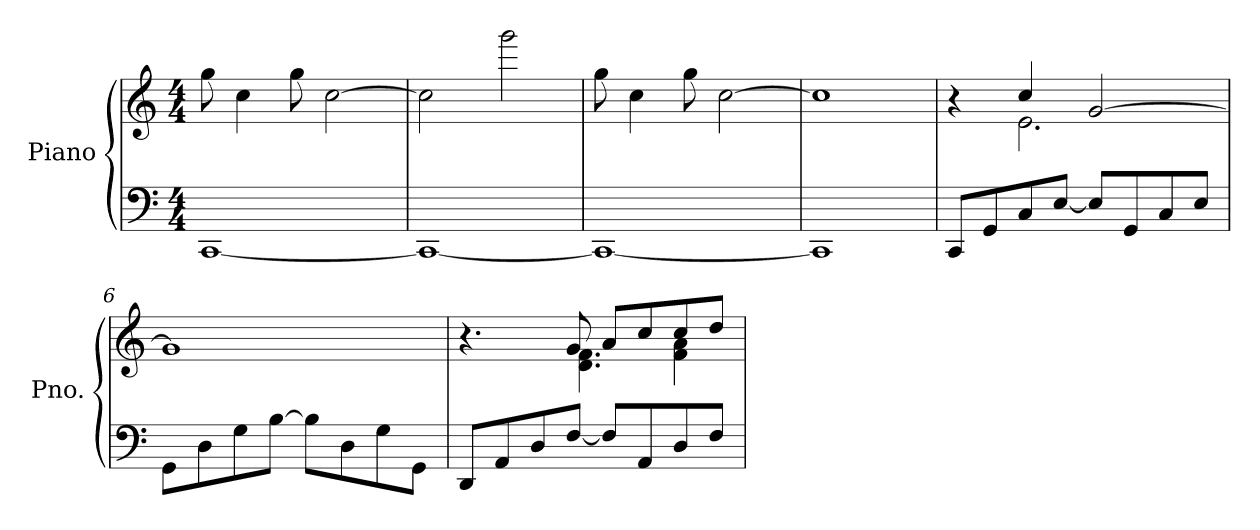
**kern	**kern	**dynam
*part1	*part1	*part1
*staff2	*staff1	*staff1/2
*I"Piano	*	*
*I'Pno.	*	*
*clefF4	*clefG2	*
*k[]	*k[]	*
*M4/4	*M4/4	*
*MM92	*MM92	*
=1	=1	=1
!	!	!LO:DY:b=2
!	!	!LO:DY:n=1:b
[1CC	8gg\	p mp
.	4cc\	.
.	8gg\	.
.	[2cc\	.
=2	=2	=2
1CC_	2cc\]	.
.	2ggg\	.
=3	=3	=3
1CC_	8gg\	.
.	4cc\	.
.	8gg\	.
.	[2cc\	.
=4	=4	=4
1CC]	1cc]	.
=5	=5	=5
*	*^	*
8CC/L	4r	4ryy	.
8GG/	.	.	.
8C/	4cc/	2.e\	.
[8E/J	.	.	.
8E/L]	[2g/	.	.
8GG/	.	.	.
8C/	.	.	.
8E/J	.	.	.
*	*v	*v	*
=6	=6	=6
8GG\L	1g]	.
8D\	.	.
8G\	.	.
[8B\J	.	.
8B\L]	.	.
8D\	.	.
8G\	.	.
8GG\J	.	.
=7	=7	=7
*	*^	*
8DD/L	4.r	4.ryy	.
8AA/	.	.	.
8D/	.	.	.
[8F/J	8g/	4.d\ 4.f\	.
8F/L]	8a/L	.	.
8AA/	8cc/	.	.
8D/	8cc/	4f\ 4a\	.
8F/J	8dd/J	.	.
*	*v	*v	*
=	=	=
*-	*-	*-
